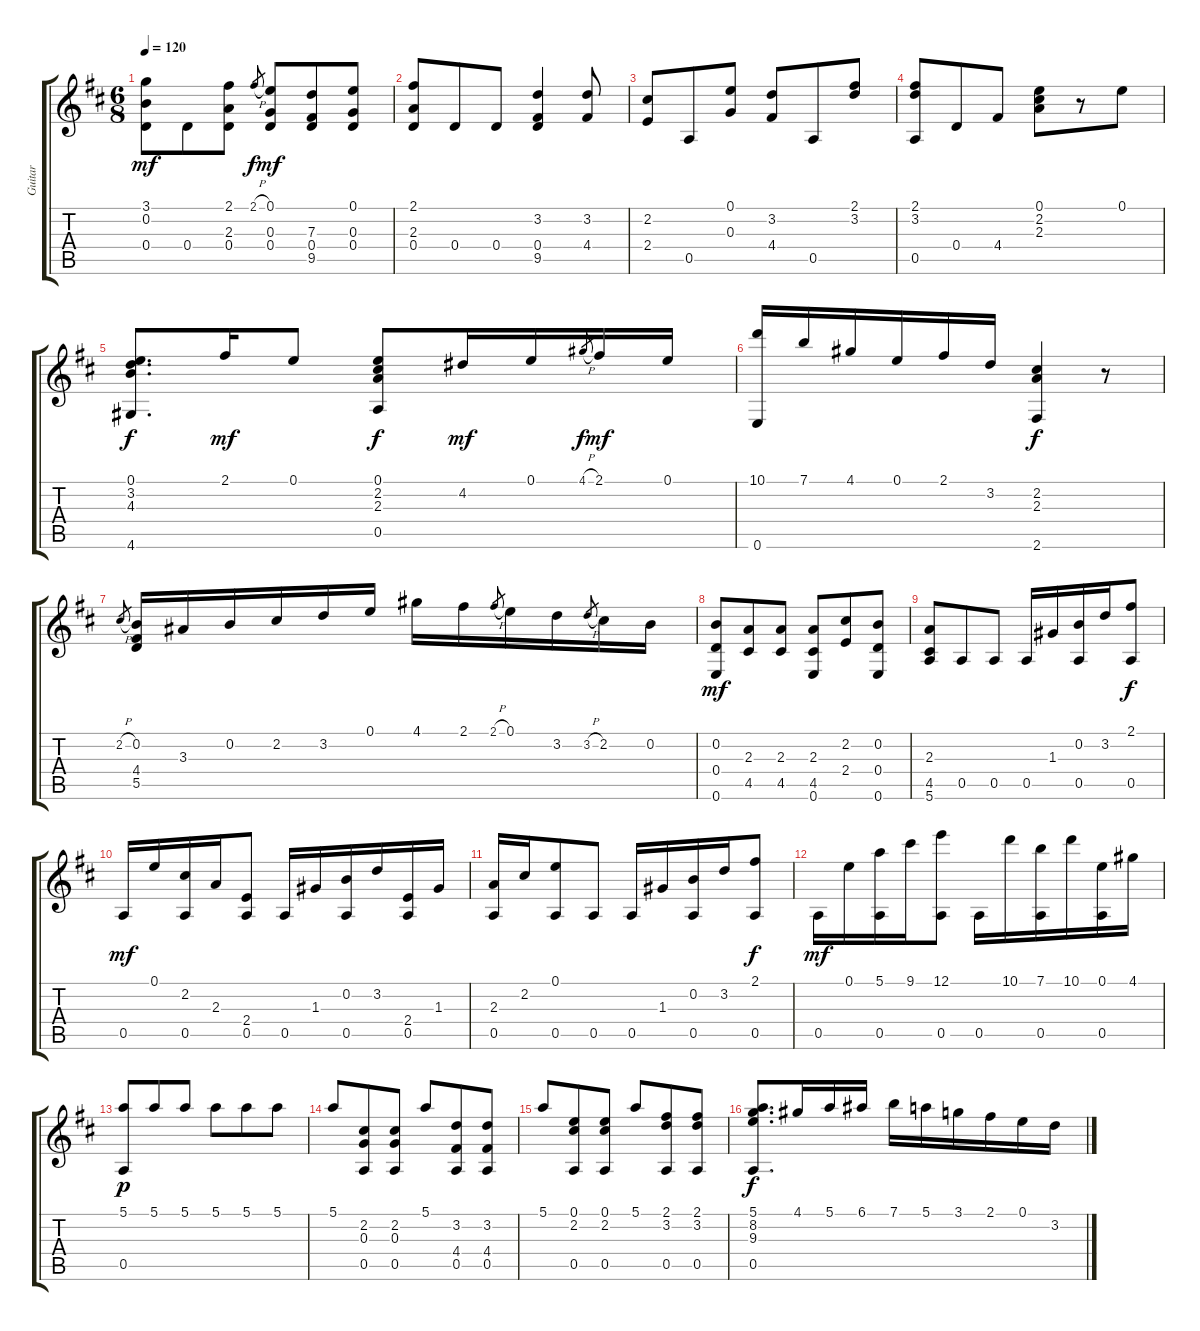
\track ("Guitar" "Guitar") {instrument acousticguitarnylon}
\staff {score tabs}
\tuning (E4 B3 G3 D3 A2 E2) {hide}
\ts (6 8)
\tempo 120
\clef g2
\ks d
(3.1 0.2 0.4).8{dy mf} 0.4.8 (2.1 2.3 0.4).8 2.1{h}.8{gr dy f} (0.1 0.3 0.4).8{dy mf} (7.3 0.4 9.5).8 (0.1 0.3 0.4).8 |
(2.1 2.3 0.4).8 0.4.8 0.4.8 (3.2 0.4 9.5).4 (3.2 4.4).8 |
(2.2 2.4).8 0.5.8 (0.1 0.3).8 (3.2 4.4).8 0.5.8 (2.1 3.2).8 |
(2.1 3.2 0.5).8 0.4.8 4.4.8 (0.1 2.2 2.3).8 r.8 0.1.8 |
(0.1 3.2 4.3 4.6).8{d dy f} 2.1.16{dy mf} 0.1.8 (0.1 2.2 2.3 0.5).8{dy f} 4.2.16{dy mf} 0.1.16 4.1{h}.8{gr dy f} 2.1.16{dy mf} 0.1.16 |
(10.1 0.6).16 7.1.16 4.1.16 0.1.16 2.1.16 3.2.16 (2.2 2.3 2.6).4{dy f} r.8 |
2.2{h}.8{gr} (0.2 4.4 5.5).16 3.3.16 0.2.16 2.2.16 3.2.16 0.1.16 4.1.16 2.1.16 2.1{h}.8{gr} 0.1.16 3.2.16 3.2{h}.8{gr} 2.2.16 0.2.16 |
(0.2 0.4 0.6).8{dy mf} (2.3 4.5).8 (2.3 4.5).8 (2.3 4.5 0.6).8 (2.2 2.4).8 (0.2 0.4 0.6).8 |
(2.3 4.5 5.6).8 0.5.8 0.5.8 0.5.16 1.3.16 (0.2 0.5).16 3.2.16 (2.1 0.5).8{dy f} |
0.5.16{dy mf} 0.1.16 (2.2 0.5).16 2.3.16 (2.4 0.5).8 0.5.16 1.3.16 (0.2 0.5).16 3.2.16 (2.4 0.5).16 1.3.16 |
(2.3 0.5).16 2.2.16 (0.1 0.5).8 0.5.8 0.5.16 1.3.16 (0.2 0.5).16 3.2.16 (2.1 0.5).8{dy f} |
0.5.16{dy mf} 0.1.16 (5.1 0.5).16 9.1.16 (12.1 0.5).8 0.5.16 10.1.16 (7.1 0.5).16 10.1.16 (0.1 0.5).16 4.1.16 |
(5.1 0.5).8{dy p} 5.1.8 5.1.8 5.1.8 5.1.8 5.1.8 |
5.1.8 (2.2 0.3 0.5).8 (2.2 0.3 0.5).8 5.1.8 (3.2 4.4 0.5).8 (3.2 4.4 0.5).8 |
5.1.8 (0.1 2.2 0.5).8 (0.1 2.2 0.5).8 5.1.8 (2.1 3.2 0.5).8 (2.1 3.2 0.5).8 |
(5.1 8.2 9.3 0.5).8{d dy f} 4.1.16 5.1.16 6.1.16 7.1.16 5.1.16 3.1.16 2.1.16 0.1.16 3.2.16
